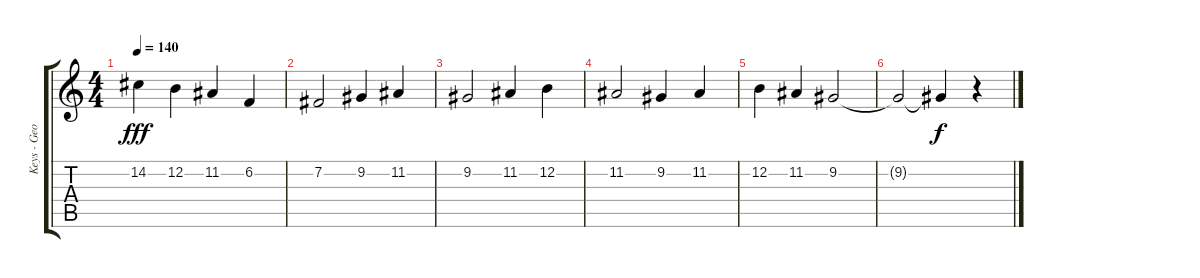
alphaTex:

\track ("Keys - Geoff Nicholls" "Keys - Geo") {instrument stringensemble1}
\staff {score tabs}
\tuning (E4 B3 G3 D3 A2 E2) {hide}
\ts (4 4)
\tempo 140
\clef g2
\ks c
14.2.4{dy fff} 12.2.4 11.2.4 6.2.4 |
7.2.2 9.2.4 11.2.4 |
9.2.2 11.2.4 12.2.4 |
11.2.2 9.2.4 11.2.4 |
12.2.4 11.2.4 9.2.2 |
9.2{t}.2 9.2{t}.4{dy f} r.4
